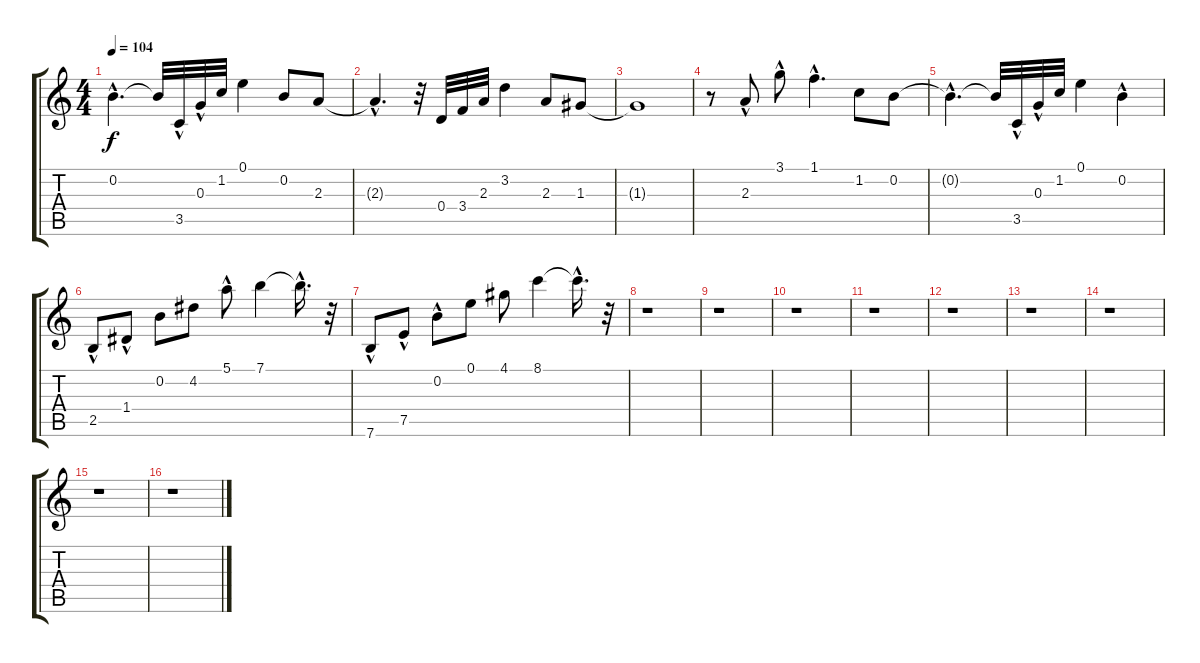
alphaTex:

\track "" {instrument acousticguitarsteel}
\staff {score tabs}
\tuning (E4 B3 G3 D3 A2 E2) {hide}
\ts (4 4)
\tempo 104
\clef g2
\ks c
0.2{hac t}.4{d dy f} 0.2{t}.32 3.5{hac}.32 0.3{hac}.32 1.2.32 0.1.4 0.2.8 2.3.8 |
2.3{hac t}.4{d} r.32 0.4.32 3.4.32 2.3.32 3.2.4 2.3.8 1.3.8 |
1.3{t}.1 |
r.8 2.3{hac}.8 3.1{hac}.8 1.1{hac}.4{d} 1.2.8 0.2.8 |
0.2{hac t}.4{d} 0.2{t}.32 3.5{hac}.32 0.3{hac}.32 1.2.32 0.1.4 0.2{hac}.4 |
2.5{hac}.8 1.4{hac}.8 0.2.8 4.2.8 5.1{hac}.8 7.1.4 7.1{hac t}.16{d} r.32 |
7.6{hac}.8 7.5{hac}.8 0.2{hac}.8 0.1.8 4.1.8 8.1.4 8.1{hac t}.16{d} r.32 |
r.1 |
r.1 |
r.1 |
r.1 |
r.1 |
r.1 |
r.1 |
r.1 |
r.1
